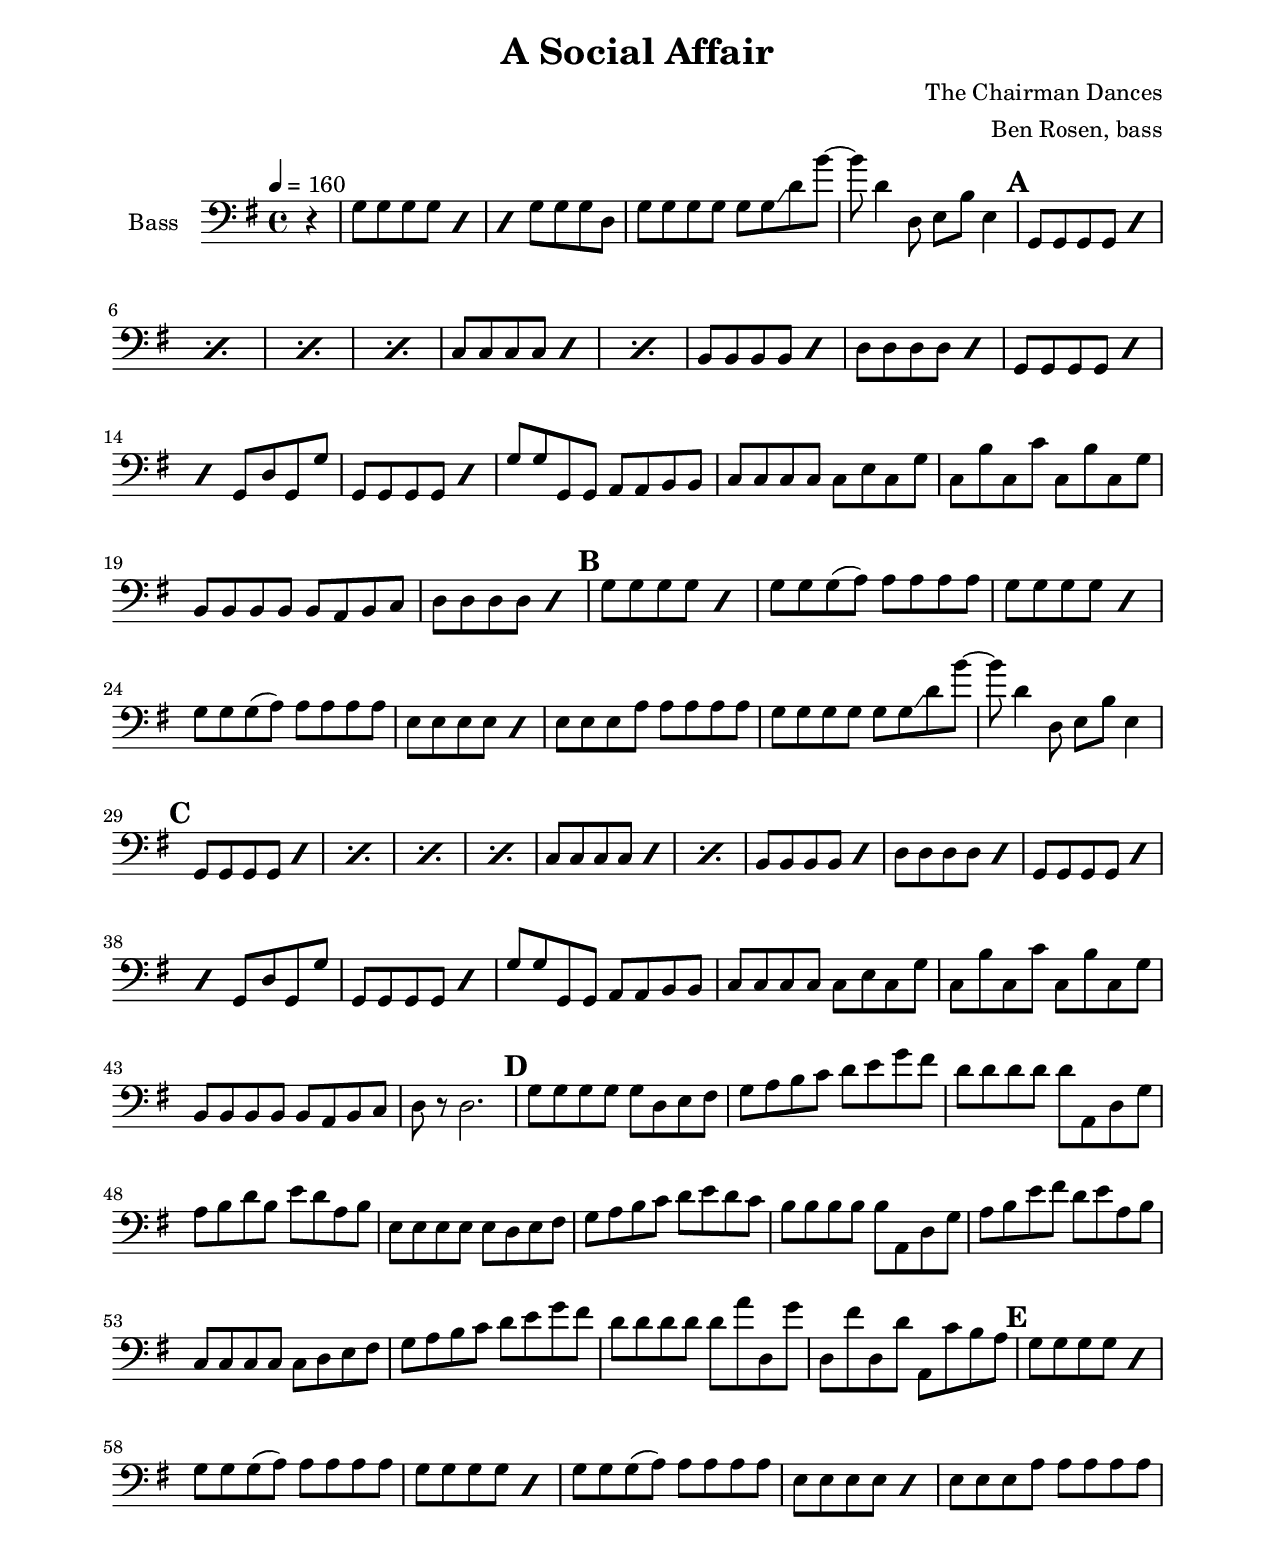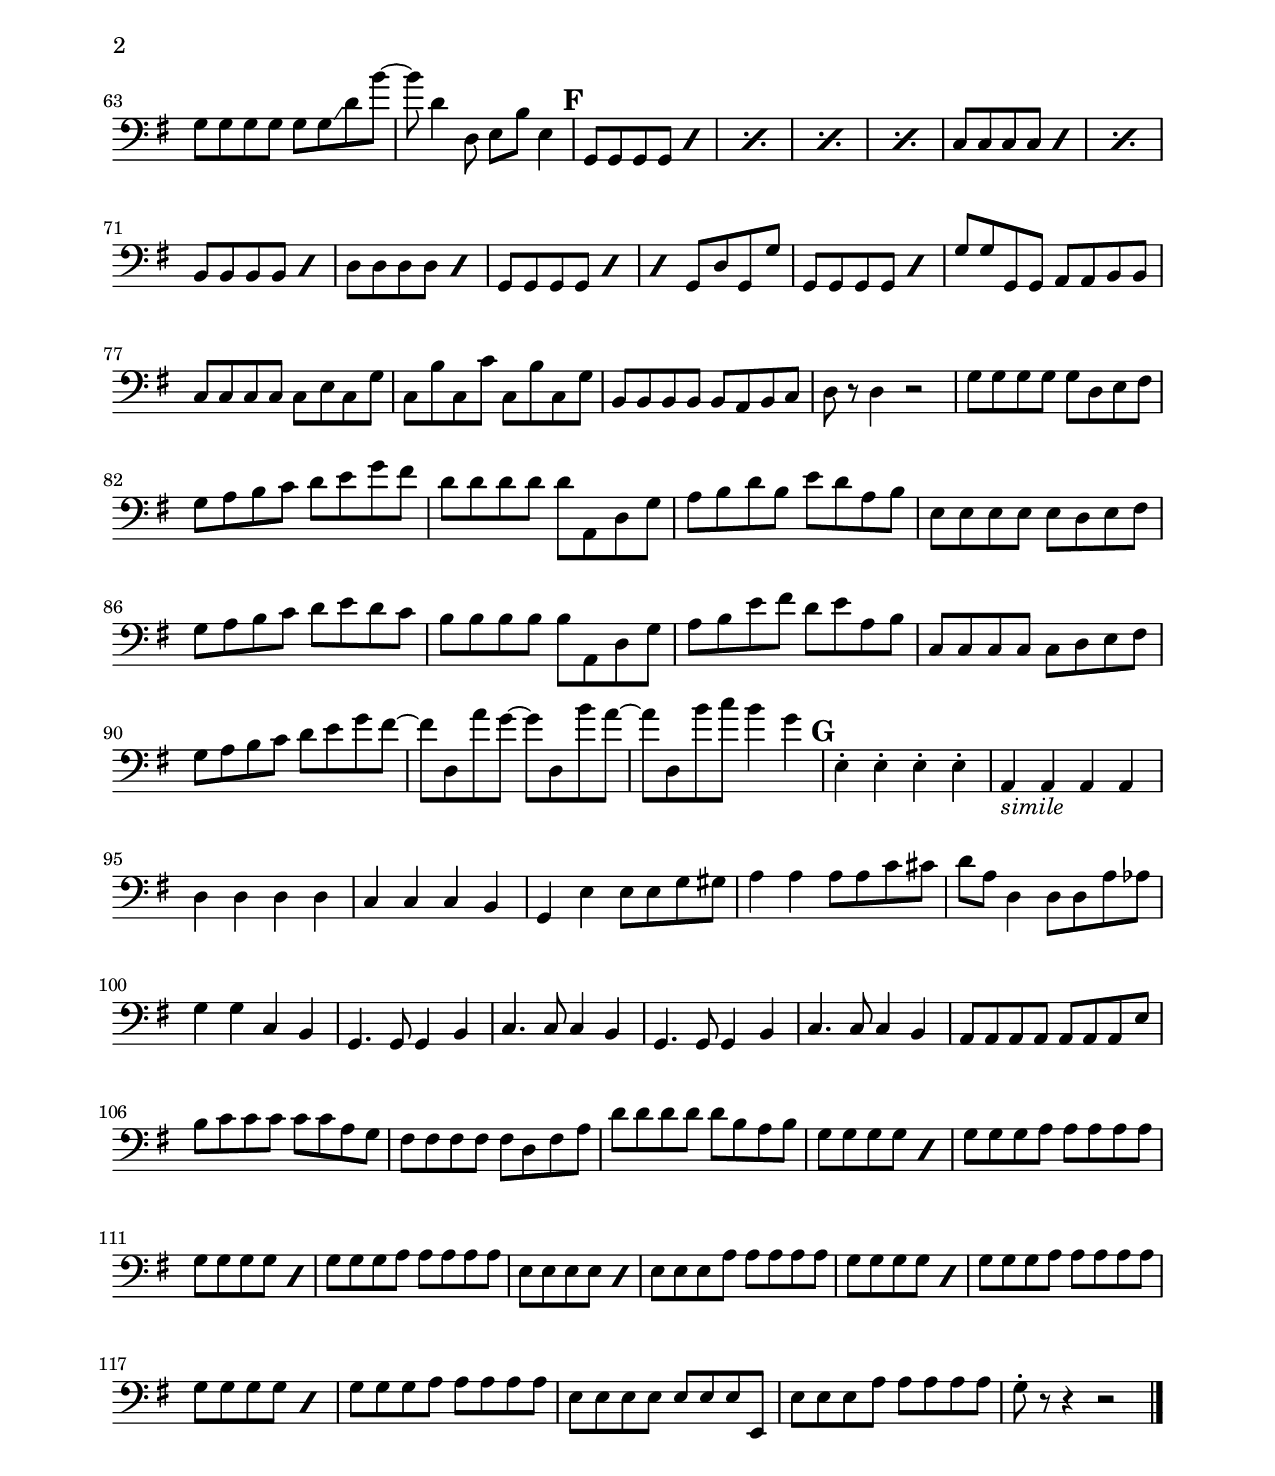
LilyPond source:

\version "2.24.1"

\include "settings.ily"

\header {
  title = "A Social Affair"
  composer = "The Chairman Dances"
  arranger = "Ben Rosen, bass"
}

verse = \relative g, {
  \mark \default

  \repeat percent 4 {
    \repeat percent 2 {
      | \repeat unfold 4 { g8 }
    }
  }

  \repeat percent 2 {
    \repeat percent 2 {
      | \repeat unfold 4 { c8 }
    }
  }

  \repeat percent 2 {
    | \repeat unfold 4 { b8 }
  }

  \repeat percent 2 {
    | \repeat unfold 4 { d8 }
  }

  \repeat percent 3 {
    | \repeat unfold 4 { g,8 }
  } g8 d' g, g'

  \repeat percent 2 {
    | \repeat unfold 4 { g,8 }
  }

  | g'8 g g, g a a b b

  | c8 c c c c e c g'
  | c,8 b' c, c' c, b' c, g'
  | b,8 b b b b a b c
}

chorus = \relative g {
  \mark \default

  | \repeat unfold 4 { g8 } g d e fs
  | g8 a b c d e g fs
  | d8 d d d d a, d g
  | a8 b d b e d a b

  | e,8 e e e e d e fs
  | g8 a b c d e d c
  | b8 b b b b a, d g
  | a8 b e fs d e a, b

  | c,8 c c c c d e fs
  | g8 a b c d e g fs
  | d8 d d d d a' d,, g'
  | d,8 fs' d, d' a, c' b a
}

interlude = \relative g {
  \mark \default

  \repeat percent 2 {
    | \repeat unfold 4 { g8 }
  }

  | g8 g g ( a ) \repeat unfold 4 { a }

  \repeat percent 2 {
    | \repeat unfold 4 { g8 }
  }

  | g8 g g ( a ) \repeat unfold 4 { a }

  \repeat percent 2 {
    \repeat unfold 4 { e8 }
  } |

  | e8 e e a \repeat unfold 4 { a }
  | g8 g g g g g \glissando d' b' ~
  | b8 d,4 d,8 e b' e,4
}

music = \relative g {
  \tempo 4 = 160
  \key g \major
  \time 4/4
  \clef "bass"

  \partial 4
  r4

  \repeat percent 3 {
    | \repeat unfold 4 { g8 }
  } g8 g g d
  | g8 g g g g g \glissando d' b' ~
  | b8 d,4 d,8 e b' e,4

  \verse

  \repeat percent 2 {
    | \repeat unfold 4 { d8 }
  }

  \interlude

  \verse
  | d8 r d2.

  \chorus

  \interlude

  \verse
  | d8 r d4 r2

  | g8 g g g g d e fs
  | g a b c d e g fs
  | d d d d d a, d g
  | a b d b e d a b
  | e, e e e e d e fs
  | g a b c d e d c
  | b b b b b a, d g
  | a b e fs d e a, b
  | c, c c c c d e fs
  | g a b c d e g fs ~
  | fs d, a'' g ~ g d, b'' a ~
  | a d,, b'' c b4 g4

  \mark \default

  | e,4 -. e -. e -. e -.
  | a,4 -\markup \italic "simile" a a a
  | d4 d d d
  | c4 c c b
  | g4 e' e8 e g gs
  | a4 a a8 a c cs
  | d8 a d,4 d8 d a' af

  | g4 g c, b
  | g4. g8 g4 b
  | c4. c8 c4 b
  | g4. g8 g4 b
  | c4. c8 c4 b

  | \repeat unfold 4 { a8 } a a a e'
  | b'8 c c c c c a g
  | \repeat unfold 4 { fs8 } fs d fs a
  | \repeat unfold 4 { d8 } d b a b

  \repeat unfold 2 {
    \repeat percent 2 {
      | \repeat unfold 4 { g8 }
    }

    | g8 g g a \repeat unfold 4 { a }
  }

  \repeat percent 2 {
    | \repeat unfold 4 { e8 }
  }

  | e8 e e a \repeat unfold 4 { a }

  \repeat percent 2 {
    | \repeat unfold 4 { g8 }
  }

  | g8 g g a \repeat unfold 4 { a }

  \repeat percent 2 {
    | \repeat unfold 4 { g8 }
  }

  | g8 g g a \repeat unfold 4 { a }
  | \repeat unfold 4 { e8 } e e e e,
  | e'8 e e a \repeat unfold 4 { a }

  | g8 -. r r4 r2

  \bar "|."
}

\score {
  \new Staff \with {
    instrumentName = "Bass"
  } {
    \music
  }
}
